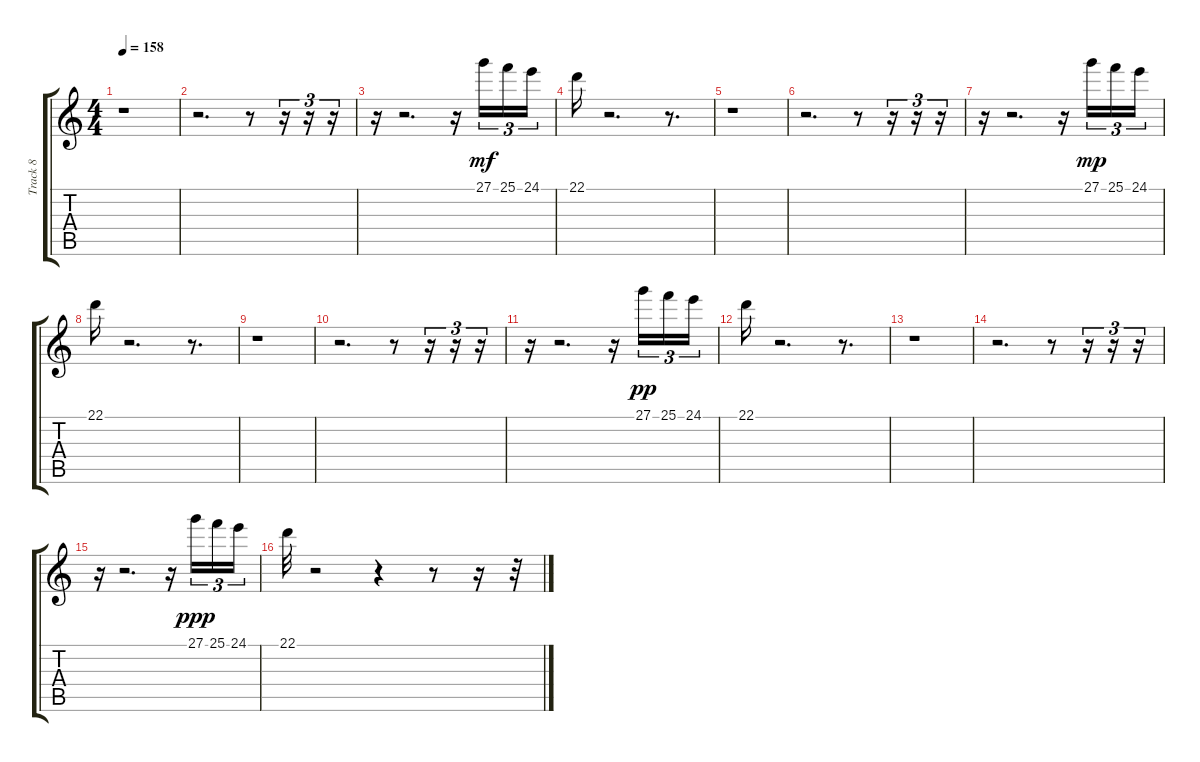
\track ("Track 8" "Track 8") {instrument musicbox}
\staff {score tabs}
\tuning (E4 B3 G3 D3 A2 E2) {hide}
\ts (4 4)
\tempo 158
\clef g2
\ks c
r.1{dy f} |
r.2{d} r.8 r.16{tu (3 2)} r.16{tu (3 2)} r.16{tu (3 2)} |
r.16 r.2{d} r.16 27.1.16{tu (3 2) dy mf} 25.1.16{tu (3 2)} 24.1.16{tu (3 2)} |
22.1.16 r.2{d} r.8{d} |
r.1 |
r.2{d} r.8 r.16{tu (3 2)} r.16{tu (3 2)} r.16{tu (3 2)} |
r.16 r.2{d} r.16 27.1.16{tu (3 2) dy mp} 25.1.16{tu (3 2)} 24.1.16{tu (3 2)} |
22.1.16 r.2{d} r.8{d} |
r.1 |
r.2{d} r.8 r.16{tu (3 2)} r.16{tu (3 2)} r.16{tu (3 2)} |
r.16 r.2{d} r.16 27.1.16{tu (3 2) dy pp} 25.1.16{tu (3 2)} 24.1.16{tu (3 2)} |
22.1.16 r.2{d} r.8{d} |
r.1 |
r.2{d} r.8 r.16{tu (3 2)} r.16{tu (3 2)} r.16{tu (3 2)} |
r.16 r.2{d} r.16 27.1.16{tu (3 2) dy ppp} 25.1.16{tu (3 2)} 24.1.16{tu (3 2)} |
22.1.32 r.2 r.4 r.8 r.16 r.32
